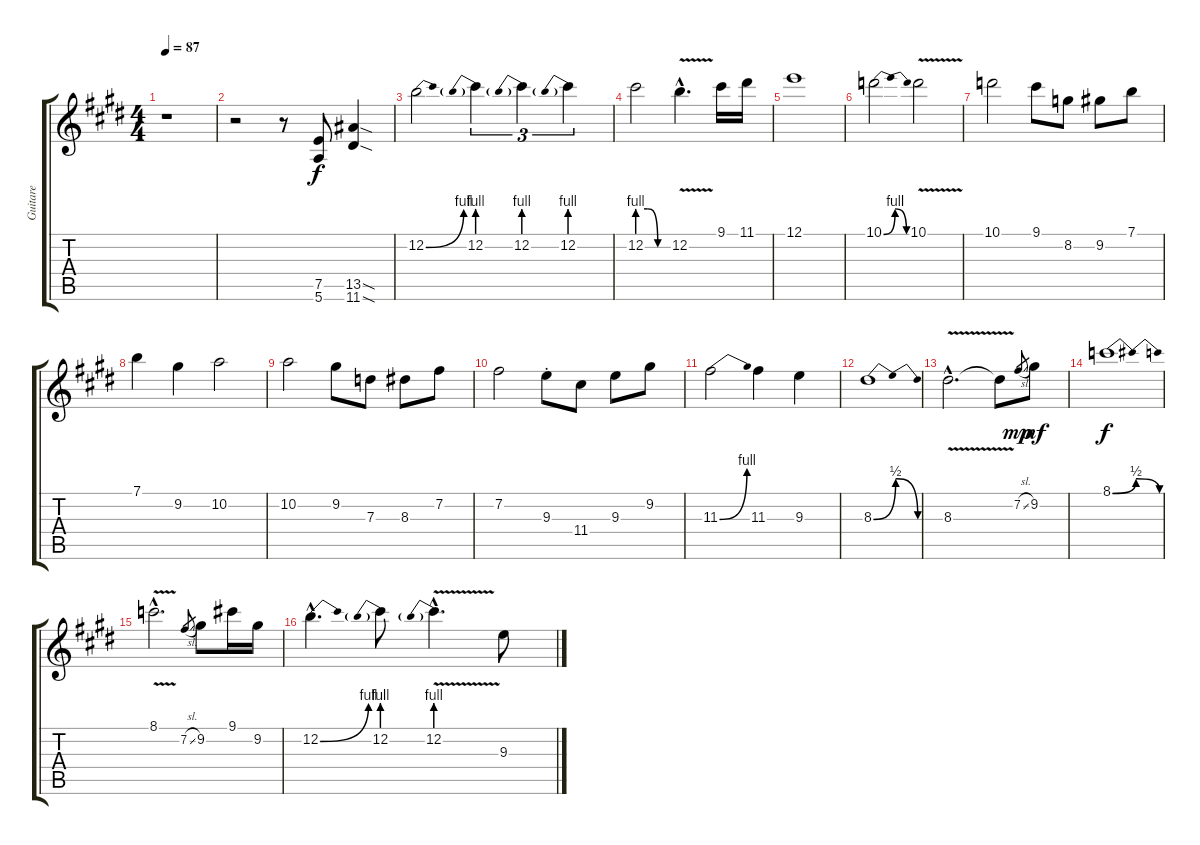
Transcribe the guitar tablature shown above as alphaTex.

\track ("Guitare" "Guitare") {instrument distortionguitar}
\staff {score tabs}
\tuning (E4 B3 G3 D3 A2 E2) {hide}
\ts (4 4)
\tempo 87
\clef g2
\ks e
r.1{dy f} |
r.2 r.8 (7.5 5.6).8 (13.5{sod} 11.6{sod}).4 |
12.2{be (bend 0 0 60 4)}.2 12.2{be (prebend 0 4 60 4)}.4{tu (3 2)} 12.2{be (prebend 0 4 60 4)}.4{tu (3 2)} 12.2{be (prebend 0 4 60 4)}.4{tu (3 2)} |
12.2{be (custom 0 4 20 4 40 0 60 0)}.2 12.2{v hac}.4{d} 9.1.16 11.1.16 |
12.1.1 |
10.1{be (bendrelease 0 0 15 4 45 4 60 0)}.2 10.1{v}.2 |
10.1.2 9.1.8 8.2.8 9.2.8 7.1.8 |
7.1.4 9.2.4 10.2.2 |
10.2.2 9.2.8 7.3.8 8.3.8 7.2.8 |
7.2.2 9.3{st}.8 11.4.8 9.3.8 9.2.8 |
11.3{be (bend 0 0 60 4)}.2 11.3.4 9.3.4 |
8.3{be (bendrelease 0 0 15 2 45 2 60 0)}.1 |
8.3{v hac}.2{d} 8.3{t}.8 7.2{sl}.8{gr dy mp} 9.2.8{dy mf} |
8.1{be (bendrelease 0 0 15 2 45 2 60 0)}.1{dy f} |
8.1{v hac}.2{d} 7.2{sl}.8{gr} 9.2.8 9.1.16 9.2.16 |
12.2{be (bend 0 0 60 4) hac}.4{d} 12.2{be (prebend 0 4 60 4)}.8 12.2{be (prebend 0 4 60 4) v hac}.4{d} 9.3.8
